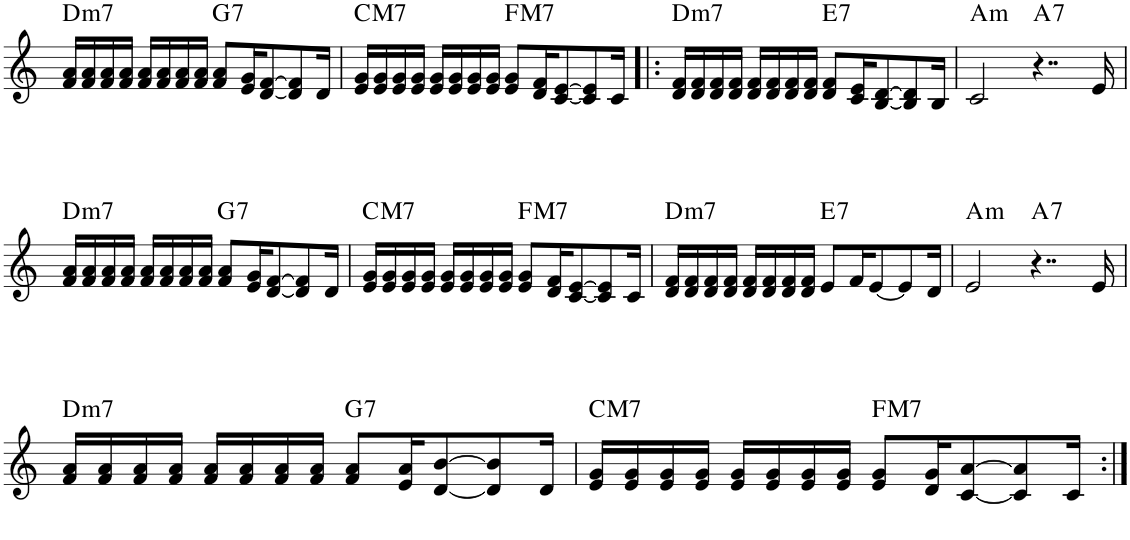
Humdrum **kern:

**kern	**harte
*part1	*part1
*staff1	*
*I"Piano	*
*I'Pno.	*
!!LO:PB:g=z
*clefG2	*
*k[]	*
*M4/4	*
=29	=29
!	!LO:H:kt=m7
16f/ 16a/LL	D:min7
16f/ 16a/	.
16f/ 16a/	.
16f/ 16a/JJ	.
16f/ 16a/LL	.
16f/ 16a/	.
16f/ 16a/	.
16f/ 16a/JJ	.
!	!LO:H:kt=7
8f/ 8a/L	G:7
16e/ 16g/K	.
[8d/ [8f/	.
8d/] 8f/]	.
16d/Jk	.
=30	=30
!	!LO:H:kt=M7
16e/ 16g/LL	C:maj7
16e/ 16g/	.
16e/ 16g/	.
16e/ 16g/JJ	.
16e/ 16g/LL	.
16e/ 16g/	.
16e/ 16g/	.
16e/ 16g/JJ	.
!	!LO:H:kt=M7
8e/ 8g/L	F:maj7
16d/ 16f/K	.
[8c/ [8e/	.
8c/] 8e/]	.
16c/Jk	.
=31!|:	=31!|:
!	!LO:H:kt=m7
16d/ 16f/LL	D:min7
16d/ 16f/	.
16d/ 16f/	.
16d/ 16f/JJ	.
16d/ 16f/LL	.
16d/ 16f/	.
16d/ 16f/	.
16d/ 16f/JJ	.
!	!LO:H:kt=7
8d/ 8f/L	E:7
16c/ 16e/K	.
[8B/ [8d/	.
8B/] 8d/]	.
16B/Jk	.
=32	=32
!	!LO:H:kt=m
2c/	A:min
!	!LO:H:kt=7
4..r	A:7
16e/	.
!!LO:LB:g=z
=33	=33
!	!LO:H:kt=m7
16f/ 16a/LL	D:min7
16f/ 16a/	.
16f/ 16a/	.
16f/ 16a/JJ	.
16f/ 16a/LL	.
16f/ 16a/	.
16f/ 16a/	.
16f/ 16a/JJ	.
!	!LO:H:kt=7
8f/ 8a/L	G:7
16e/ 16g/K	.
[8d/ [8f/	.
8d/] 8f/]	.
16d/Jk	.
=34	=34
!	!LO:H:kt=M7
16e/ 16g/LL	C:maj7
16e/ 16g/	.
16e/ 16g/	.
16e/ 16g/JJ	.
16e/ 16g/LL	.
16e/ 16g/	.
16e/ 16g/	.
16e/ 16g/JJ	.
!	!LO:H:kt=M7
8e/ 8g/L	F:maj7
16d/ 16f/K	.
[8c/ [8e/	.
8c/] 8e/]	.
16c/Jk	.
=35	=35
!	!LO:H:kt=m7
16d/ 16f/LL	D:min7
16d/ 16f/	.
16d/ 16f/	.
16d/ 16f/JJ	.
16d/ 16f/LL	.
16d/ 16f/	.
16d/ 16f/	.
16d/ 16f/JJ	.
!	!LO:H:kt=7
8e/L	E:7
16f/K	.
[8e/	.
8e/]	.
16d/Jk	.
=36	=36
!	!LO:H:kt=m
2e/	A:min
!	!LO:H:kt=7
4..r	A:7
16e/	.
!!LO:LB:g=z
=37	=37
!	!LO:H:kt=m7
16f/ 16a/LL	D:min7
16f/ 16a/	.
16f/ 16a/	.
16f/ 16a/JJ	.
16f/ 16a/LL	.
16f/ 16a/	.
16f/ 16a/	.
16f/ 16a/JJ	.
!	!LO:H:kt=7
8f/ 8a/L	G:7
16e/ 16a/K	.
[8d/ [8b/	.
8d/] 8b/]	.
16d/Jk	.
=38	=38
!	!LO:H:kt=M7
16e/ 16g/LL	C:maj7
16e/ 16g/	.
16e/ 16g/	.
16e/ 16g/JJ	.
16e/ 16g/LL	.
16e/ 16g/	.
16e/ 16g/	.
16e/ 16g/JJ	.
!	!LO:H:kt=M7
8e/ 8g/L	F:maj7
16d/ 16g/K	.
[8c/ [8a/	.
8c/] 8a/]	.
16c/Jk	.
=:|!	=:|!
*-	*-
